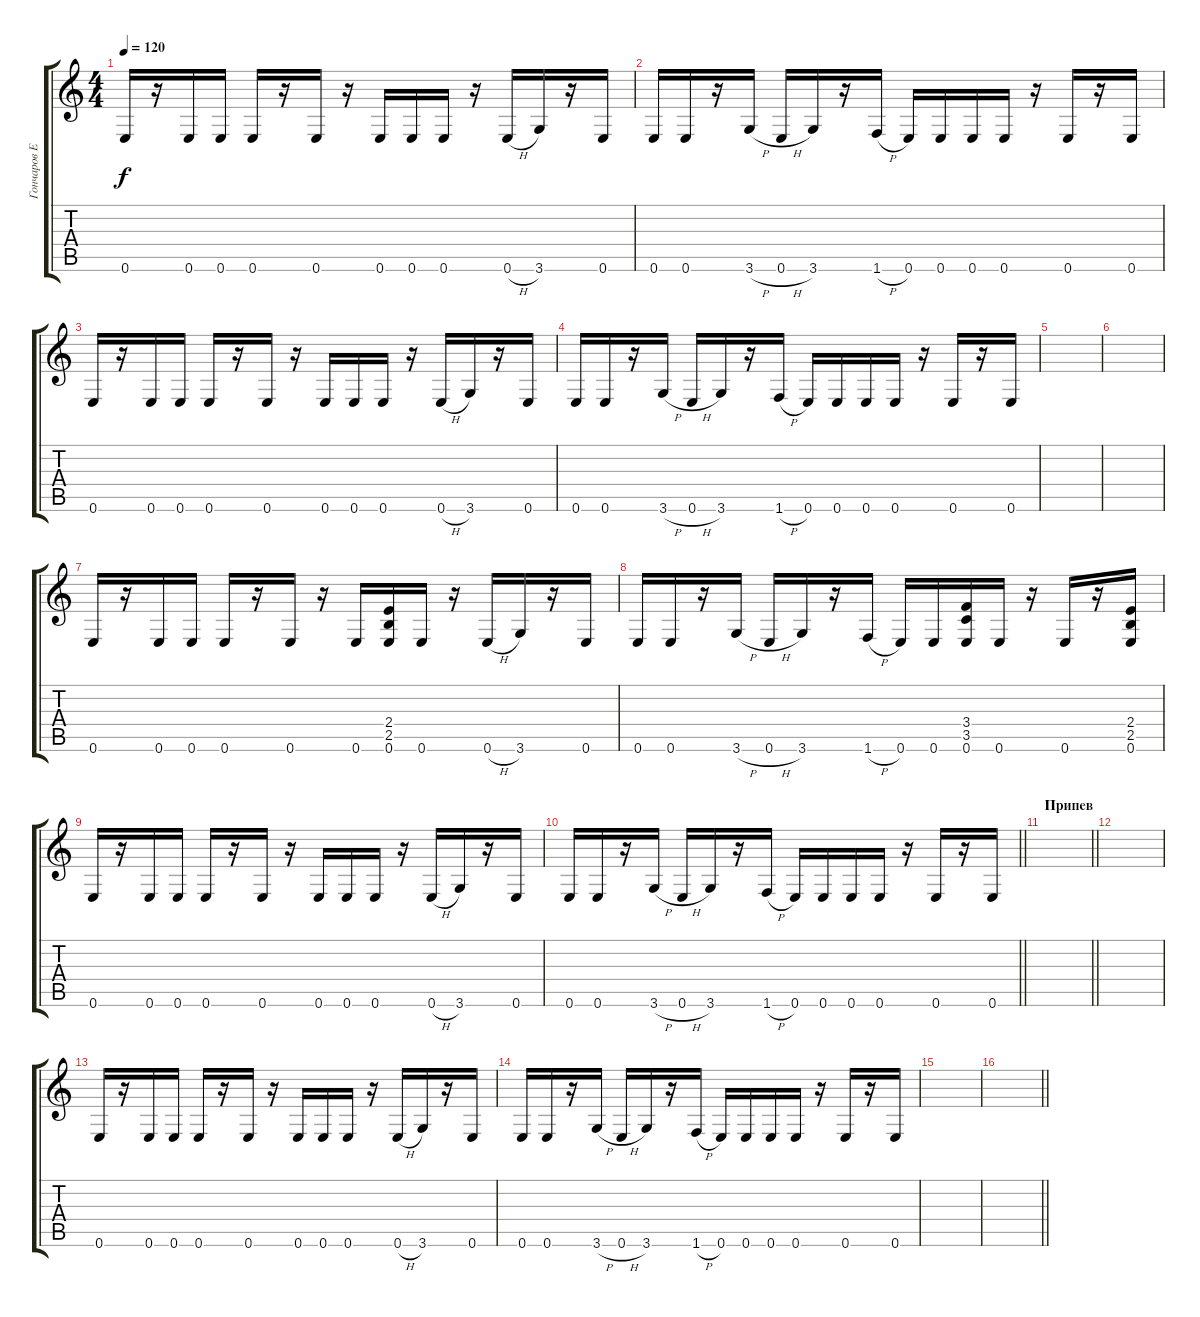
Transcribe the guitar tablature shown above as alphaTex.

\track ("Гончаров Евгений (Ритм)" "Гончаров Е") {instrument overdrivenguitar}
\staff {score tabs}
\tuning (E4 B3 G3 D3 A2 E2) {hide}
\ts (4 4)
\tempo 120
\clef g2
\ks c
0.6.16{dy f} r.16 0.6.16 0.6.16 0.6.16 r.16 0.6.16 r.16 0.6.16 0.6.16 0.6.16 r.16 0.6{h}.16 3.6.16 r.16 0.6.16 |
0.6.16 0.6.16 r.16 3.6{h}.16 0.6{h}.16 3.6.16 r.16 1.6{h}.16 0.6.16 0.6.16 0.6.16 0.6.16 r.16 0.6.16 r.16 0.6.16 |
0.6.16 r.16 0.6.16 0.6.16 0.6.16 r.16 0.6.16 r.16 0.6.16 0.6.16 0.6.16 r.16 0.6{h}.16 3.6.16 r.16 0.6.16 |
0.6.16 0.6.16 r.16 3.6{h}.16 0.6{h}.16 3.6.16 r.16 1.6{h}.16 0.6.16 0.6.16 0.6.16 0.6.16 r.16 0.6.16 r.16 0.6.16 |
|
|
0.6.16 r.16 0.6.16 0.6.16 0.6.16 r.16 0.6.16 r.16 0.6.16 (2.4 2.5 0.6).16 0.6.16 r.16 0.6{h}.16 3.6.16 r.16 0.6.16 |
0.6.16 0.6.16 r.16 3.6{h}.16 0.6{h}.16 3.6.16 r.16 1.6{h}.16 0.6.16 0.6.16 (3.4 3.5 0.6).16 0.6.16 r.16 0.6.16 r.16 (2.4 2.5 0.6).16 |
0.6.16 r.16 0.6.16 0.6.16 0.6.16 r.16 0.6.16 r.16 0.6.16 0.6.16 0.6.16 r.16 0.6{h}.16 3.6.16 r.16 0.6.16 |
\barLineRight lightlight
0.6.16 0.6.16 r.16 3.6{h}.16 0.6{h}.16 3.6.16 r.16 1.6{h}.16 0.6.16 0.6.16 0.6.16 0.6.16 r.16 0.6.16 r.16 0.6.16 |
\section ("" "Припев")
\barLineRight lightlight
|
|
0.6.16 r.16 0.6.16 0.6.16 0.6.16 r.16 0.6.16 r.16 0.6.16 0.6.16 0.6.16 r.16 0.6{h}.16 3.6.16 r.16 0.6.16 |
0.6.16 0.6.16 r.16 3.6{h}.16 0.6{h}.16 3.6.16 r.16 1.6{h}.16 0.6.16 0.6.16 0.6.16 0.6.16 r.16 0.6.16 r.16 0.6.16 |
|
\barLineRight lightlight
